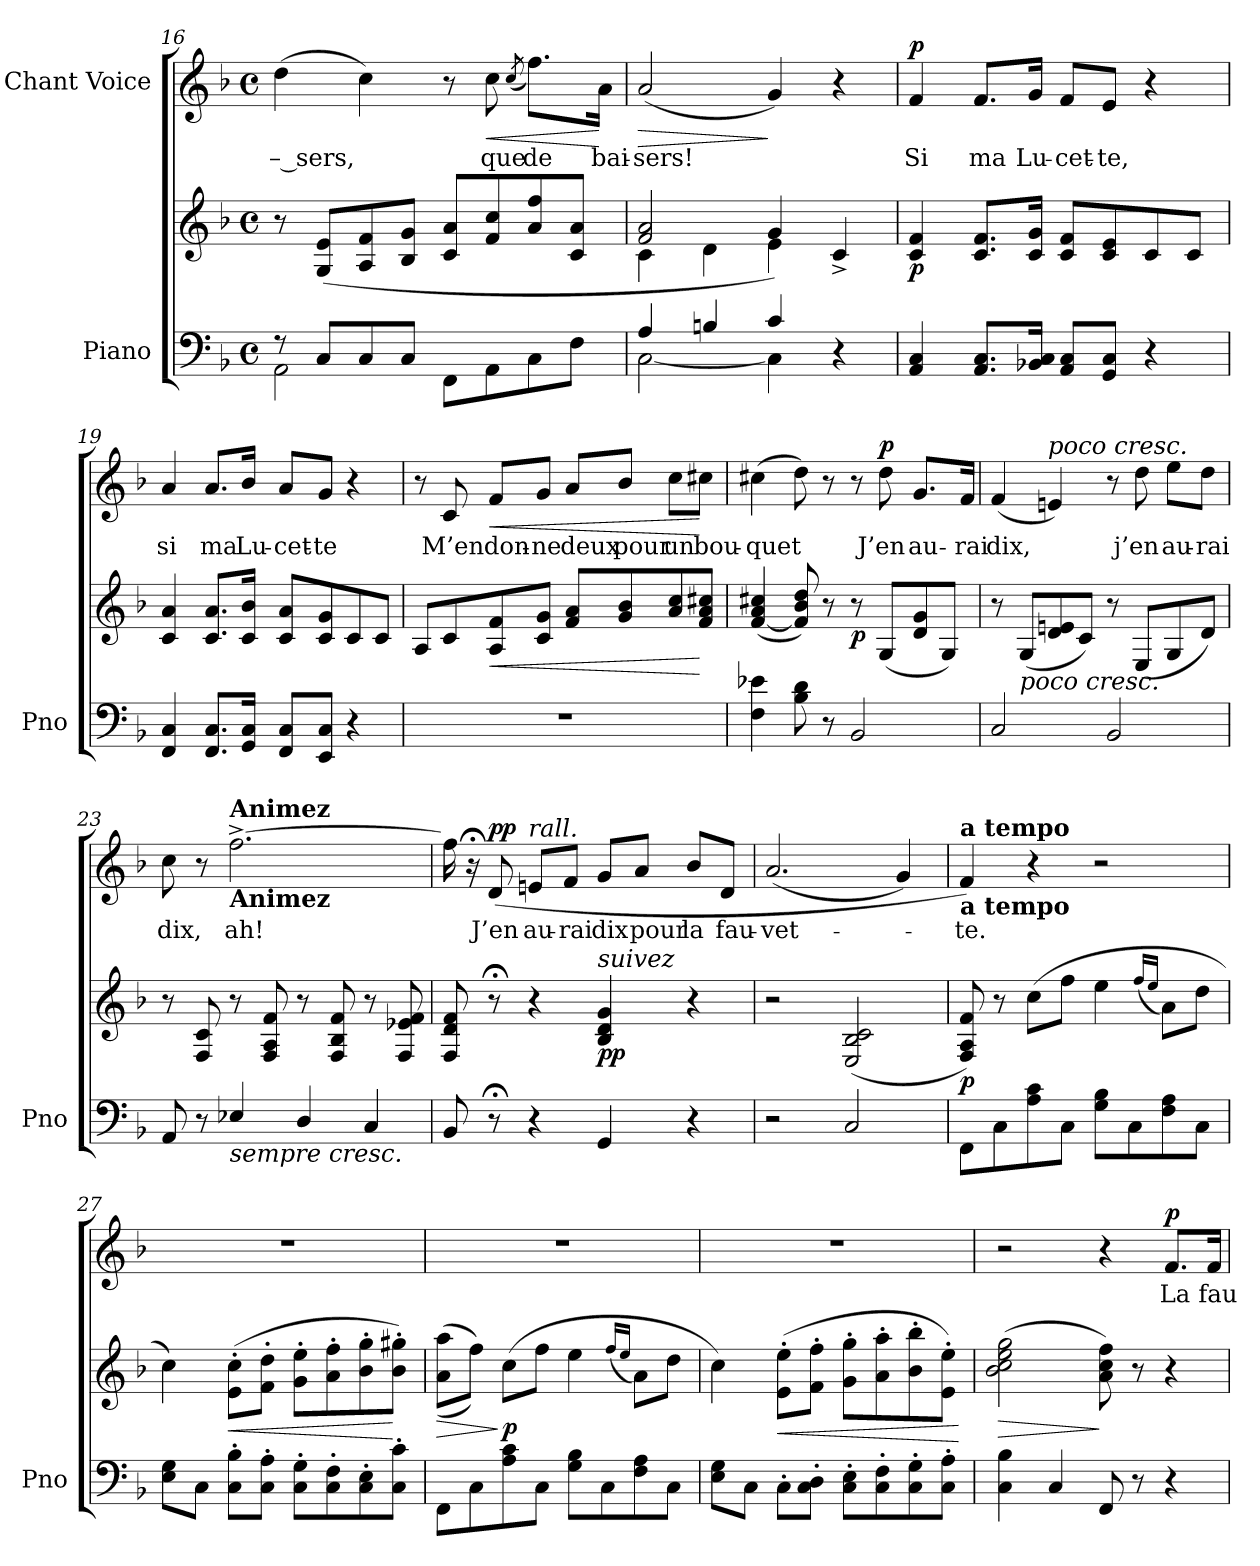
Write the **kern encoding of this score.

**kern	**kern	**dynam	**kern	**text	**dynam
*part2	*part2	*part2	*part1	*part1	*part1
*staff3	*staff2	*staff2/3	*staff1	*staff1	*staff1
*I"Piano	*	*	*I"Chant Voice	*	*
*I'Pno	*	*	*	*	*
*clefF4	*clefG2	*	*clefG2	*	*
*k[b-]	*k[b-]	*	*k[b-]	*	*
*M4/4	*M4/4	*	*M4/4	*	*
*met(c)	*met(c)	*	*met(c)	*	*
=16	=16	=16	=16	=16	=16
*^	*	*	*	*	*
8r	2AA\	8r	.	(4dd\	-– sers,	.
8C/L	.	(8G/ 8e/L	.	.	.	.
8C/	.	8A/ 8f/	.	4cc\)	.	.
8C/J	.	8B-/ 8g/J	.	.	.	.
2ryy	8FF\L	8c/ 8a/L	.	8r	.	.
!	!	!	!	!	!	!LO:HP:b
.	8AA\	8f/ 8cc/	.	8cc\	que	<
.	.	.	.	(8qcc/	.	.
.	8C\	8a/ 8ff/	.	8.ff\L)	de	.
.	8F\J	8c/ 8a/J	.	.	.	.
.	.	.	.	16a\Jk	bai-	[
=17	=17	=17	=17	=17	=17	=17
*	*	*^	*	*	*	*
!	!	!	!	!	!	!	!LO:HP:b
4A/	[2C\	2f/ 2a/	4c\	.	(2a/	-sers!	>
4Bn/	.	.	4d\	.	.	.	.
4c/	4C\]	4g/)	4e\	.	4g/)	.	]
4r	4ryy	4c^/	4ryy	.	4r	.	.
=18	=18	=18	=18	=18	=18	=18	=18
!	!	!	!	!LO:DY:b	!	!	!LO:DY:a
*v	*v	*	*	*	*	*	*
*	*v	*v	*	*	*	*
4AA/ 4C/	4c/ 4f/	p	4f/	Si	p
8.AA/ 8.C/L	8.c/ 8.f/L	.	8.f/L	ma	.
16BB-X/ 16C/Jk	16c/ 16g/Jk	.	16g/Jk	Lu-	.
8AA/ 8C/L	8c/ 8f/L	.	8f/L	-cet-	.
8GG/ 8C/J	8c/ 8e/	.	8e/J	-te,	.
4r	8c/	.	4r	.	.
.	8c/J	.	.	.	.
=19	=19	=19	=19	=19	=19
4FF/ 4C/	4c/ 4a/	.	4a/	si	.
8.FF/ 8.C/L	8.c/ 8.a/L	.	8.a/L	ma	.
16GG/ 16C/Jk	16c/ 16b-/Jk	.	16b-/Jk	Lu-	.
8FF/ 8C/L	8c/ 8a/L	.	8a/L	-cet-	.
8EE/ 8C/J	8c/ 8g/	.	8g/J	-te	.
4r	8c/	.	4r	.	.
.	8c/J	.	.	.	.
=20	=20	=20	=20	=20	=20
1r	8A/L	.	8r	.	.
.	8c/	.	8c/	M’en	.
!	!	!LO:HP:b	!	!	!LO:HP:b
.	8A/ 8f/	<	8f/L	don-	<
.	8c/ 8g/J	.	8g/J	-ne	.
.	8f/ 8a/L	.	8a/L	deux	.
.	8g/ 8b-/	.	8b-/J	pour	.
.	8a/ 8cc/	.	8cc\L	un	.
.	8f/ 8a/ 8cc#X/J	[	8cc#X\J	bou-	[
=21	=21	=21	=21	=21	=21
4F\ 4e-X\	([4f/ 4a/ 4cc#X/	.	(4cc#X\	-quet	.
8B-\ 8d\	8f/] 8b-/ 8dd/)	.	8dd\)	.	.
8r	8r	.	8r	.	.
!	!	!LO:DY:b	!	!	!
2BB-/	8r	p	8r	.	.
!	!	!	!	!	!LO:DY:a
.	(8G/L	.	8dd\	J’en	p
.	8d/ 8g/	.	8.g/L	au-	.
.	8G/J)	.	.	.	.
.	.	.	16f/Jk	-rai	.
=22	=22	=22	=22	=22	=22
2C/	8r	.	(4f/	dix,	.
!	!LO:TX:b:i:t=poco cresc.	!	!	!	!
.	(8G/L	.	.	.	.
!	!	!	!LO:TX:a:i:t=poco cresc.	!	!
.	8d/ 8en/	.	4en/)	.	.
.	8c/J)	.	.	.	.
2BB-/	8r	.	8r	.	.
.	(8E/L	.	8dd\	j’en	.
.	8G/	.	8ee\L	au-	.
.	8d/J)	.	8dd\J	-rai	.
=23	=23	=23	=23	=23	=23
8AA/	8r	.	8cc\	dix,	.
8r	8F/ 8c/	.	8r	.	.
!	!	!	!LO:TX:a:B:t=Animez	!	!
!	!	!	!LO:TX:b:B:t=Animez	!	!
!LO:TX:b:i:t=sempre cresc.	!	!	!	!	!
4E-X/	8r	.	[2.ff^\	ah!	.
.	8F/ 8A/ 8f/	.	.	.	.
4D/	8r	.	.	.	.
.	8F/ 8B-/ 8f/	.	.	.	.
4C/	8r	.	.	.	.
.	8F/ 8e-X/ 8f/	.	.	.	.
=24	=24	=24	=24	=24	=24
8BB-/	8F/ 8d/ 8f/	.	16ff\]	.	.
.	.	.	16r;<	.	.
!	!	!	!	!	!LO:DY:a
8r;<	8r;<	.	(8d/	J’en	pp
!	!	!	!LO:TX:a:i:t=rall.	!	!
4r	4r	.	8en/L	au-	.
.	.	.	8f/J	-rai	.
!	!LO:TX:i:t=suivez	!	!	!	!
!	!	!LO:DY:b	!	!	!
4GG/	4B-/ 4d/ 4g/	pp	8g/L	dix	.
.	.	.	8a/J	pour	.
4r	4r	.	8b-/L	la	.
.	.	.	8d/J	fau-	.
=25	=25	=25	=25	=25	=25
2r	2r	.	(2.a/	-vet-	.
2C/	(>2E/ 2B-/ 2c/	.	.	.	.
.	.	.	4g/)	.	.
=26	=26	=26	=26	=26	=26
!	!	!	!LO:TX:a:B:t=a tempo	!	!
!	!	!	!LO:TX:b:B:t=a tempo	!	!
!	!	!LO:DY:b	!	!	!
8FF\L	8F/ 8A/ 8f/)	p	4f/)	-te.	.
8C\	8r	.	.	.	.
8A\ 8c\	(8cc\L	.	4r	.	.
8C\J	8ff\J	.	.	.	.
8G\ 8B-\L	4ee\	.	2r	.	.
8C\	.	.	.	.	.
.	(16qff/LL	.	.	.	.
.	16qee/JJ	.	.	.	.
8F\ 8A\	8a\L)	.	.	.	.
8C\J	8dd\J	.	.	.	.
=27	=27	=27	=27	=27	=27
8E\ 8G\L	4cc\)	.	1r	.	.
8C\J	.	.	.	.	.
!	!	!LO:HP:b	!	!	!
8C\' 8B-\'L	(8e\' 8cc\'L	<	.	.	.
8C\' 8A\'J	8f\' 8dd\'J	.	.	.	.
8C\' 8G\'L	8g\' 8ee\'L	.	.	.	.
8C\' 8F\'	8a\' 8ff\'	.	.	.	.
8C\' 8E\'	8b-\' 8gg\'	.	.	.	.
8C\' 8c\'J	8b-\' 8gg#X\'J)	[	.	.	.
=28	=28	=28	=28	=28	=28
!	!	!LO:HP:b	!	!	!
8FF\L	((8a\ 8aa\L	>	1r	.	.
8C\	8ff\J))	.	.	.	.
!	!	!LO:DY:n=1:b	!	!	!
8A\ 8c\	(8cc\L	] p	.	.	.
8C\J	8ff\J	.	.	.	.
8G\ 8B-\L	4ee\	.	.	.	.
8C\	.	.	.	.	.
.	(16qff/LL	.	.	.	.
.	16qee/JJ	.	.	.	.
8F\ 8A\	8a\L)	.	.	.	.
8C\J	8dd\J	.	.	.	.
=29	=29	=29	=29	=29	=29
8E\ 8G\L	4cc\)	.	1r	.	.
8C\J	.	.	.	.	.
!	!	!LO:HP:b	!	!	!
8C'\L	(8e\' 8ee\'L	<	.	.	.
8C\' 8D\'J	8f\' 8ff\'J	.	.	.	.
8C\' 8E\'L	8g\' 8gg\'L	.	.	.	.
8C\' 8F\'	8a\' 8aa\'	.	.	.	.
8C\' 8G\'	8b-\' 8bb-\'	.	.	.	.
8C\' 8A\'J	8e\' 8ee\'J)	.	.	.	.
.	.	[	.	.	.
=30	=30	=30	=30	=30	=30
!	!	!LO:HP:b	!	!	!
4C\ 4B-\	(2b-\ 2cc\ 2ee\ 2gg\	>	2r	.	.
4C/	.	.	.	.	.
8FF/	8a\ 8cc\ 8ff\)	]	4r	.	.
8r	8r	.	.	.	.
!	!	!	!	!	!LO:DY:a
4r	4r	.	8.f/L	La	p
.	.	.	16f/Jk	fau-	.
=	=	=	=	=	=
*-	*-	*-	*-	*-	*-
